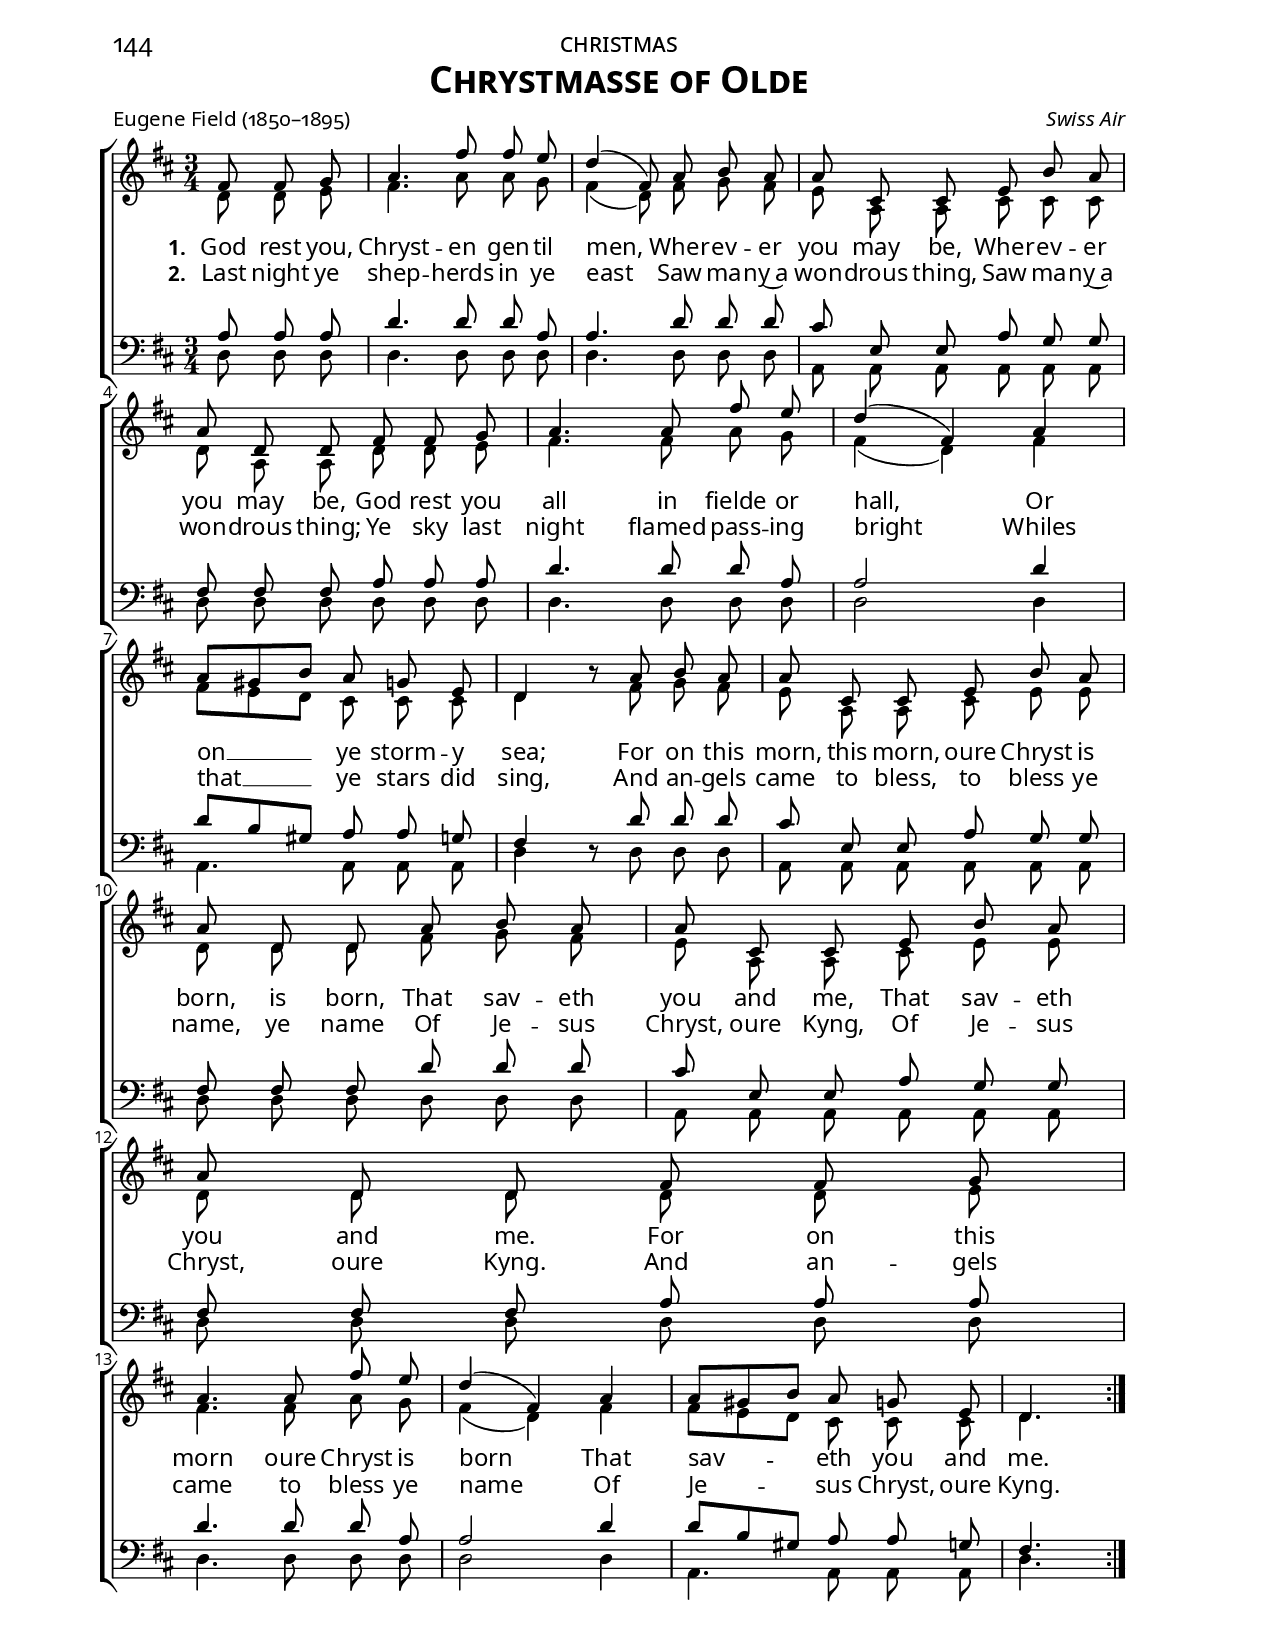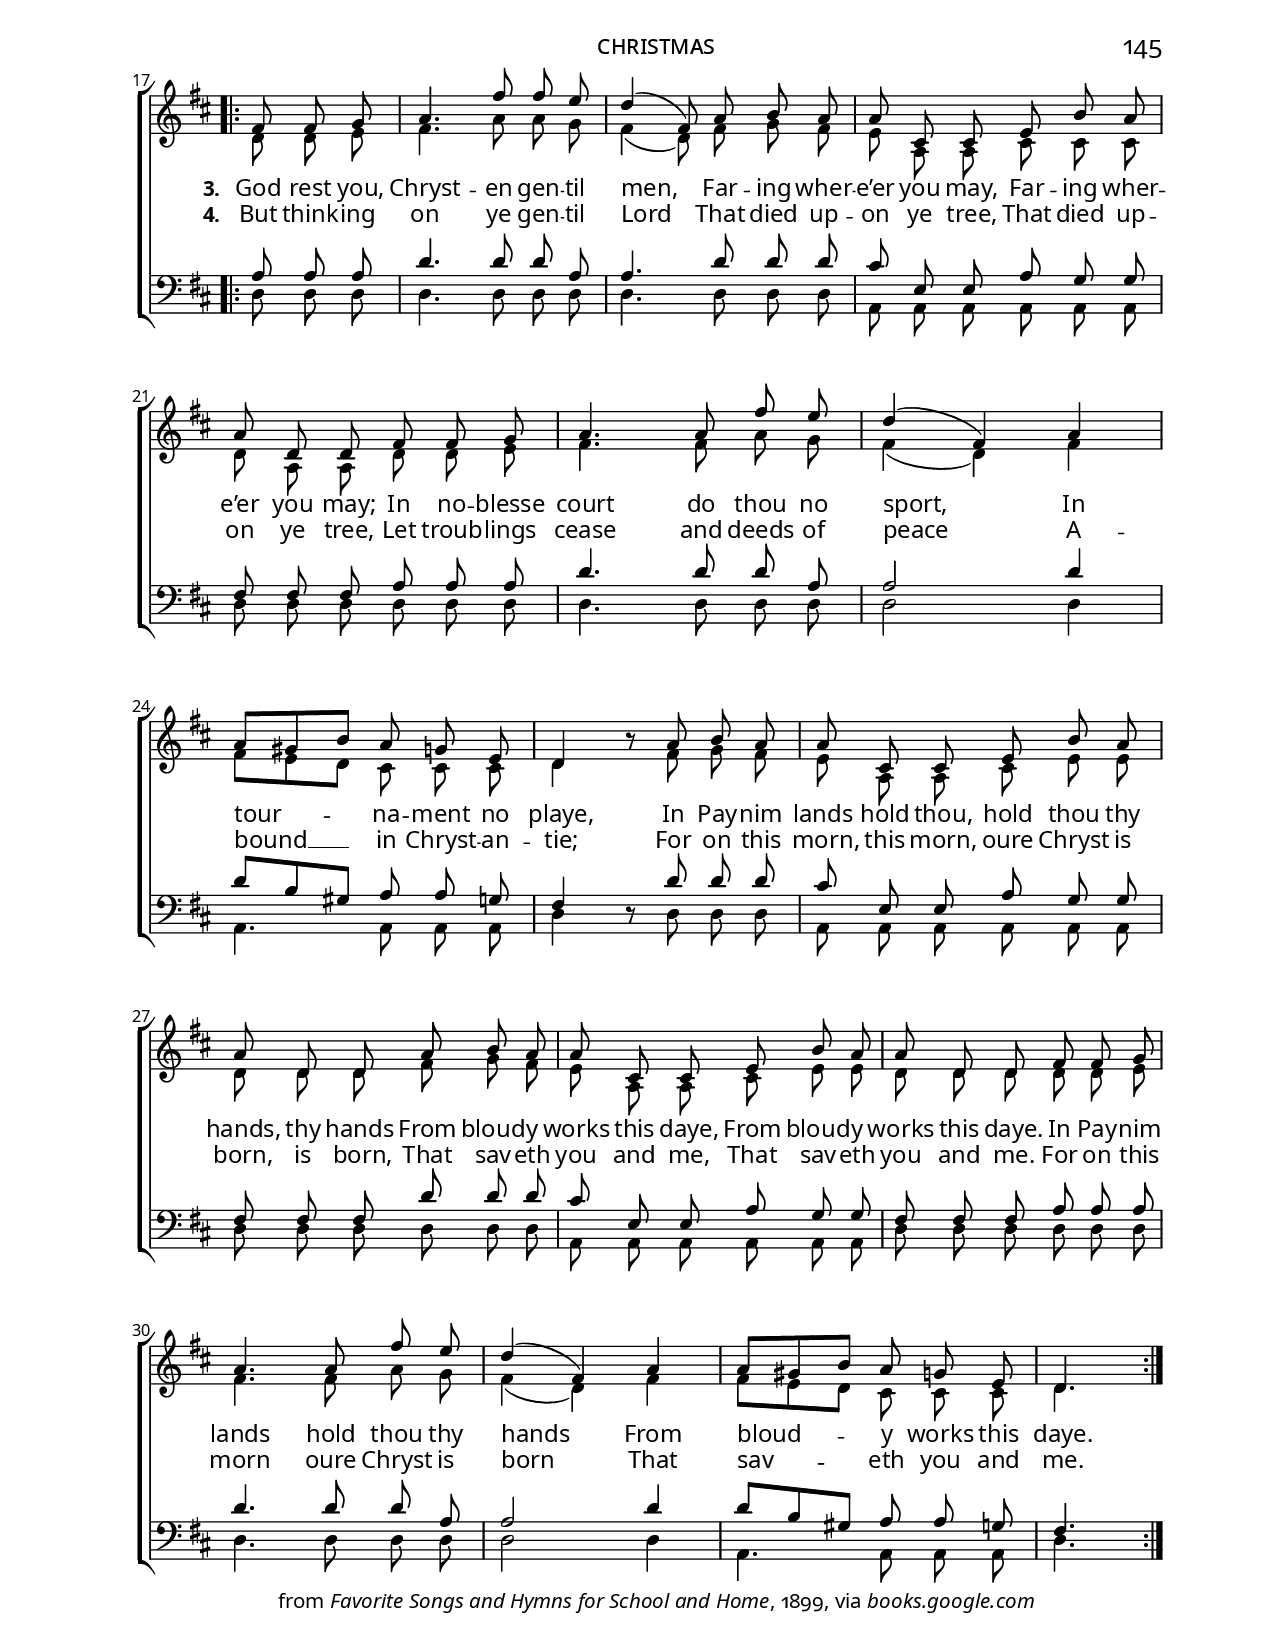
\version "2.24.0"
\include "util.ly"
\version "2.24.0"
#(set-global-staff-size 18) \paper{ #(define fonts (make-pango-font-tree "Garamond Premier Pro" "Garamond Premier Pro" "Garamond Premier Pro" (/ 18 20))) }
\header {
  title = \markup{\override #'(font-name . "Garamond Premier Pro Semibold"){ \abs-fontsize #18 \smallCapsOldStyle"Chrystmasse of Olde"}}
  poet = \markup\oldStyleNum"Eugene Field (1850–1895)"
  composer = \markup\italic "Swiss Air"
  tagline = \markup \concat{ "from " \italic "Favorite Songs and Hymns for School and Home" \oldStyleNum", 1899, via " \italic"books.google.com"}
}
\paper {
  %print-all-headers = ##t
  paper-height = 11\in
  paper-width = 8.5\in
  indent = 0\in
  %system-system-spacing = #'((basic-distance . 10) (padding . 0))
  system-system-spacing =
    #'((basic-distance . 0)
       (minimum-distance . 0)
       (padding . -5)
       (stretchability . 100))
  markup-system-spacing =
    #'((basic-distance . 0)
       (minimum-distance . 0)
       (padding . -0.5)
       (stretchability . 0))
  ragged-last-bottom = ##f
  ragged-bottom = ##f
  two-sided = ##t
  inner-margin = 1\in
  outer-margin = 0.75\in
  top-margin = 0.26\in
  bottom-margin = 0.25\in
  first-page-number = #144
  print-first-page-number = ##t
  headerLine = \markup{\override #'(font-name . "Garamond Premier Pro") \smallCapsOldStyle"christmas"}
  oddHeaderMarkup = \markup\fill-line{
     \override #'(font-name . "Garamond Premier Pro")\abs-fontsize #12.5
     \combine 
        \fill-line{"" \if \should-print-page-number
        \oldStylePageNum""
        }
        \fill-line{\headerLine}
  }
  evenHeaderMarkup = \markup {
     \override #'(font-name . "Garamond Premier Pro")\abs-fontsize #12.5
     \combine
        \if \should-print-page-number
        \oldStylePageNum""
        \fill-line{\headerLine}
  }
}
global = {
  \key d \major
  \time 3/4
  \autoBeamOff
  \override DynamicLineSpanner.staff-padding = #0.0
  \override DynamicLineSpanner.Y-extent = #'(-1 . 1)
}

sopMusic = \relative c' {
  \repeat volta 2 {
    \partial 8*3 fis8 fis g |
    a4. fis'8 fis e |
    d4( fis,8) a b a |
    a cis, cis e b' a | \break
    
    a d, d fis fis g |
    a4. a8 fis' e |
    d4( fis,) a | \break
    a8[ gis b] a g e |
    
    d4 b'8\rest a b a |
    a cis, cis e b' a | \break
    a d, d a' b a |
    a cis, cis e b' a |
    
    a d, d fis fis g | \break
    a4. a8 fis' e |
    d4( fis,) a |
    a8[ gis b] a g e |
    \partial 8*3 d4. \break
  }
  \pageBreak
}
sopWords = \lyricmode {
  
}

altoMusic = \relative c' {
  d8 d e |
  fis4. a8 a g |
  fis4( d8) fis g fis |
  e a, a cis cis cis |
  
  d a a d d e |
  fis4. fis8 a g |
  fis4( d) fis |
  fis8[ e d] cis cis cis |
  
  d4 s8 fis g fis |
  e a, a cis e e |
  d d d fis g fis |
  e a, a cis e e |
  
  d d d d d e |
  fis4. fis8 a g |
  fis4( d) fis |
  fis8[ e d] cis cis cis |
  d4.
}
altoWords = \lyricmode {
  \dropLyricsIX
  \set stanza = #"1. "
  God rest you, Chryst -- en gen -- til men, 
    Wher -- ev -- er you may be,
    Wher -- ev -- er you may be,
  God rest you all in fielde or hall,
    Or on __ ye storm -- y sea; 
  For on this morn, this morn, oure Chryst is born, is born,
    That sav -- eth you and me,
    That sav -- eth you and me.
  For on this morn oure Chryst is born
    That sav -- eth you and me.
    
  \set stanza = #"3. "
  God rest you, Chryst -- en gen -- til men, 
    Far -- ing wher -- e’er you may,
    Far -- ing wher -- e’er you may;
  In no -- blesse court do thou no sport,
    In tour -- na -- ment no playe, 
  In Pay -- nim lands hold thou, hold thou thy hands, thy hands
    From bloud -- y works this daye,
    From bloud -- y works this daye.
  In Pay -- nim lands hold thou thy hands
    From bloud -- y works this daye.
}
altoWordsII = \lyricmode {
  \dropLyricsIX
%\markup\italic
  \set stanza = #"2. "
  Last night ye shep -- herds in ye east 
    Saw ma -- ny~a won -- drous thing,
    Saw ma -- ny~a won -- drous thing;
  Ye sky last night flamed pass -- ing bright
    Whiles that __ ye stars did sing, 
  And an -- gels came to bless, to bless ye name, ye name
    Of Je -- sus Chryst, oure Kyng,
    Of Je -- sus Chryst, oure Kyng.
  And an -- gels came to bless ye name
    Of Je -- sus Chryst, oure Kyng.
    
  \set stanza = #"4. "
  But think -- ing on ye gen -- til Lord 
    That died up -- on ye tree,
    That died up -- on ye tree,
  Let troub -- lings cease and deeds of peace
    A -- bound __ in Chryst -- an -- tie;
  For on this morn, this morn, oure Chryst is born, is born,
    That sav -- eth you and me,
    That sav -- eth you and me.
  For on this morn oure Chryst is born
    That sav -- eth you and me.
}
altoWordsIII = \lyricmode {
}
altoWordsIV = \lyricmode {
}
altoWordsV = \lyricmode {
  \set stanza = #"5. "
  \set ignoreMelismata = ##t
}
altoWordsVI = \lyricmode {
  \set stanza = #"6. "
  \set ignoreMelismata = ##t
}
tenorMusic = \relative c' {
  a8 a a |
  d4. d8 d a |
  a4. d8 d d |
  cis e, e a g g |
  
  fis fis fis a a a |
  d4. d8 d a |
  a2 d4 |
  d8[ b gis] a a g |
  
  fis4 s8 d' d d |
  cis e, e a g g |
  fis fis fis d' d d |
  cis e, e a g g |
  
  fis fis fis a a a |
  d4. d8 d a |
  a2 d4 |
  d8[ b gis] a a g |
  fis4.
}
tenorWords = \lyricmode {

}

bassMusic = \relative c {
  d8 d d |
  d4. d8 d d |
  d4. d8 d d |
  a a a a a a |
  
  d d d d d d |
  d4. d8 d d |
  d2 d4 |
  a4. a8 a a |
  
  d4 d8\rest d d d |
  a a a a a a |
  d d d d d d |
  a a a a a a |
  
  d d d d d d |
  d4. d8 d d |
  d2 d4 |
  a4. a8 a a |
  d4.
}
bassWords = \lyricmode {

}

pianoRH = \relative c' {
  
}
pianoLH = \relative c' {
  
}

\score {
  <<
   \new ChoirStaff <<
    \new Staff = women <<
      \new Voice = "sopranos" { \voiceOne << \global \repeat unfold 2 \sopMusic >> }
      \new Voice = "altos" { \voiceTwo << \global \repeat unfold 2 \altoMusic >> }
    >>
    \new Lyrics \with { alignAboveContext = #"women" \override VerticalAxisGroup.nonstaff-relatedstaff-spacing = #'((basic-distance . 1))} \lyricsto "sopranos" \sopWords
    \new Lyrics = "altosVI"  \with { alignBelowContext = #"women" } \lyricsto "altos" \altoWordsVI
    \new Lyrics = "altosV"  \with { alignBelowContext = #"women" } \lyricsto "altos" \altoWordsV
    \new Lyrics = "altosIV"  \with { alignBelowContext = #"women" } \lyricsto "altos" \altoWordsIV
    \new Lyrics = "altosIII"  \with { alignBelowContext = #"women" } \lyricsto "altos" \altoWordsIII
    \new Lyrics = "altosII"  \with { alignBelowContext = #"women" } \lyricsto "altos" \altoWordsII
    \new Lyrics = "altos"  \with { alignBelowContext = #"women" \override VerticalAxisGroup.nonstaff-relatedstaff-spacing = #'((padding . -0.5)) } \lyricsto "altos" \altoWords
   \new Staff = men <<
      \clef bass
      \new Voice = "tenors" { \voiceOne << \global \repeat unfold 2 \tenorMusic >> }
      \new Voice = "basses" { \voiceTwo << \global \repeat unfold 2 \bassMusic >> }
    >>
    \new Lyrics \with { alignAboveContext = #"men" \override VerticalAxisGroup.nonstaff-relatedstaff-spacing = #'((basic-distance . 1)) } \lyricsto "tenors" \tenorWords
    \new Lyrics \with { alignBelowContext = #"men" \override VerticalAxisGroup.nonstaff-relatedstaff-spacing = #'((basic-distance . 1)) } \lyricsto "basses" \bassWords
  >>
%    \new PianoStaff << \new Staff { \new Voice { \pianoRH } } \new Staff { \clef "bass" \pianoLH } >>
  >>
  \layout {
  \context {
    \Lyrics
    \override LyricText.font-size = #1.3
  }
    \context {
      \Score
      %\override SpacingSpanner.base-shortest-duration = #(ly:make-moment 1/8)
      %\override SpacingSpanner.common-shortest-duration = #(ly:make-moment 1/4)
    }
    \context {
      % Remove all empty staves
      % \Staff \RemoveEmptyStaves \override VerticalAxisGroup.remove-first = ##t
    }
    \context {
      \Lyrics
      \override LyricText.X-offset = #center-on-word
    }
  }
}

